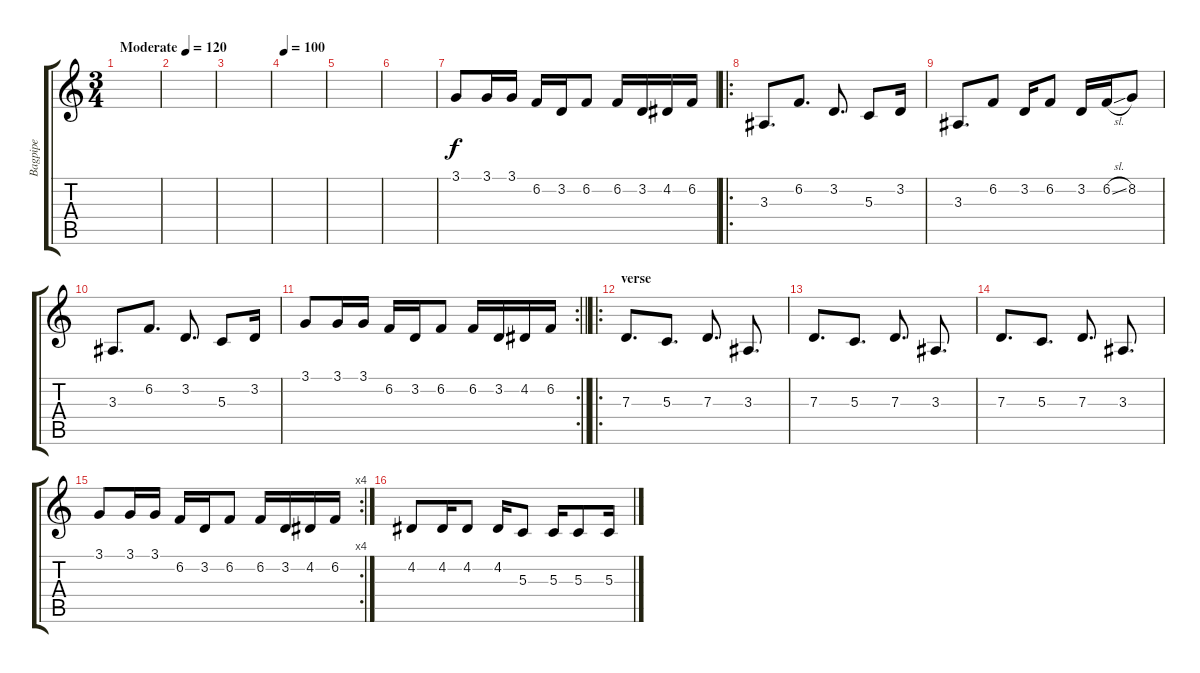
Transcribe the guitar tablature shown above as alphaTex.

\track ("Bagpipe" "Bagpipe") {instrument bagpipe}
\staff {score tabs}
\tuning (E4 B3 G3 D3 A2 E2) {hide}
\ts (3 4)
\tempo (120 "Moderate")
\clef g2
\ks c
|
|
|
\tempo 100
|
|
|
3.1.8 3.1.16 3.1.16 6.2.16 3.2.16 6.2.8 6.2.16 3.2.16 4.2.16 6.2.16 |
\ro
3.3.8{d} 6.2.8{d} 3.2.8{d} 5.3.8 3.2.16 |
3.3.8{d} 6.2.8 3.2.16 6.2.8 3.2.16 6.2{sl}.16 8.2.8 |
3.3.8{d} 6.2.8{d} 3.2.8{d} 5.3.8 3.2.16 |
\rc 2
\barLineRight lightlight
3.1.8 3.1.16 3.1.16 6.2.16 3.2.16 6.2.8 6.2.16 3.2.16 4.2.16 6.2.16 |
\ro
\section ("" "verse")
7.3.8{d} 5.3.8{d} 7.3.8{d} 3.3.8{d} |
7.3.8{d} 5.3.8{d} 7.3.8{d} 3.3.8{d} |
7.3.8{d} 5.3.8{d} 7.3.8{d} 3.3.8{d} |
\rc 4
3.1.8 3.1.16 3.1.16 6.2.16 3.2.16 6.2.8 6.2.16 3.2.16 4.2.16 6.2.16 |
4.2.8 4.2.16 4.2.8 4.2.16 5.3.8 5.3.16 5.3.8 5.3.16
